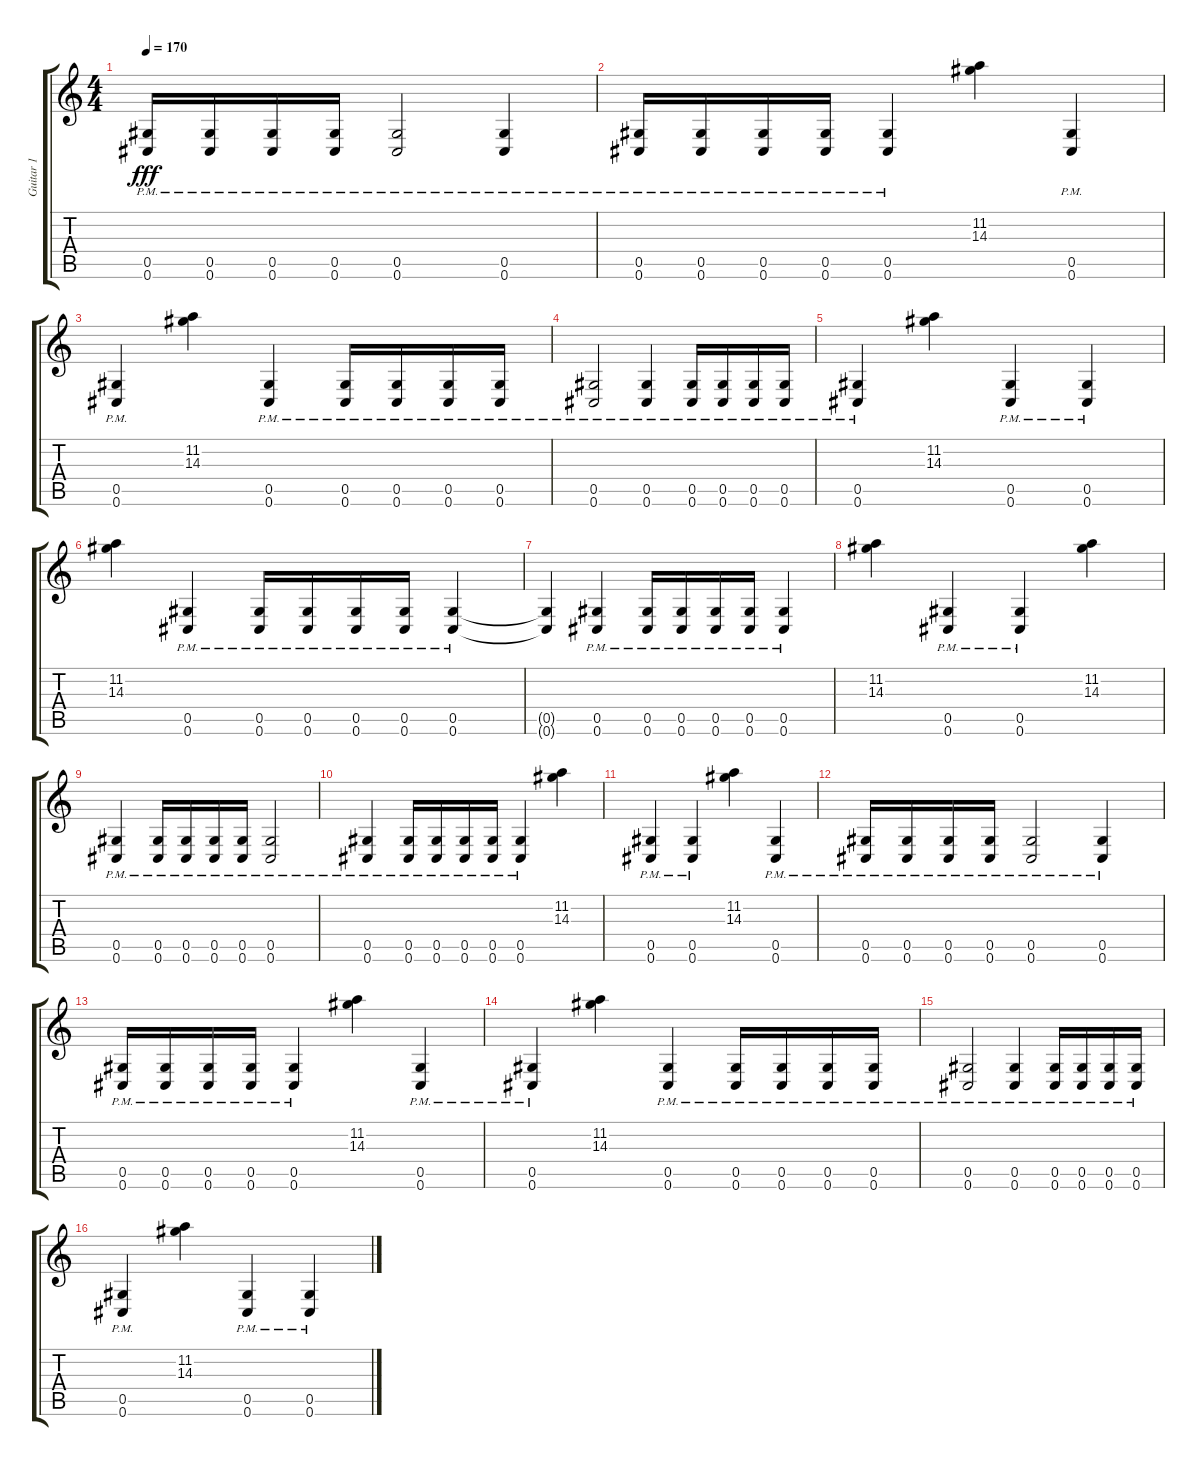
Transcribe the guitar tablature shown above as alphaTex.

\track ("Guitar 1" "Guitar 1") {instrument distortionguitar}
\staff {score tabs}
\tuning (Eb4 Bb3 Gb3 Db3 Ab2 Db2) {hide}
\ts (4 4)
\tempo 170
\clef g2
\ks c
(0.5{pm} 0.6{pm}).16{dy fff} (0.5{pm} 0.6{pm}).16 (0.5{pm} 0.6{pm}).16 (0.5{pm} 0.6{pm}).16 (0.5{pm} 0.6{pm}).2 (0.5{pm} 0.6{pm}).4 |
(0.5{pm} 0.6{pm}).16 (0.5{pm} 0.6{pm}).16 (0.5{pm} 0.6{pm}).16 (0.5{pm} 0.6{pm}).16 (0.5{pm} 0.6{pm}).4 (11.2 14.3).4 (0.5{pm} 0.6{pm}).4 |
(0.5{pm} 0.6{pm}).4 (11.2 14.3).4 (0.5{pm} 0.6{pm}).4 (0.5{pm} 0.6{pm}).16 (0.5{pm} 0.6{pm}).16 (0.5{pm} 0.6{pm}).16 (0.5{pm} 0.6{pm}).16 |
(0.5{pm} 0.6{pm}).2 (0.5{pm} 0.6{pm}).4 (0.5{pm} 0.6{pm}).16 (0.5{pm} 0.6{pm}).16 (0.5{pm} 0.6{pm}).16 (0.5{pm} 0.6{pm}).16 |
(0.5{pm} 0.6{pm}).4 (11.2 14.3).4 (0.5{pm} 0.6{pm}).4 (0.5{pm} 0.6{pm}).4 |
(11.2 14.3).4 (0.5{pm} 0.6{pm}).4 (0.5{pm} 0.6{pm}).16 (0.5{pm} 0.6{pm}).16 (0.5{pm} 0.6{pm}).16 (0.5{pm} 0.6{pm}).16 (0.5{pm} 0.6{pm}).4 |
(0.5{t} 0.6{t}).4 (0.5{pm} 0.6{pm}).4 (0.5{pm} 0.6{pm}).16 (0.5{pm} 0.6{pm}).16 (0.5{pm} 0.6{pm}).16 (0.5{pm} 0.6{pm}).16 (0.5{pm} 0.6{pm}).4 |
(11.2 14.3).4 (0.5{pm} 0.6{pm}).4 (0.5{pm} 0.6{pm}).4 (11.2 14.3).4 |
(0.5{pm} 0.6{pm}).4 (0.5{pm} 0.6{pm}).16 (0.5{pm} 0.6{pm}).16 (0.5{pm} 0.6{pm}).16 (0.5{pm} 0.6{pm}).16 (0.5{pm} 0.6{pm}).2 |
(0.5{pm} 0.6{pm}).4 (0.5{pm} 0.6{pm}).16 (0.5{pm} 0.6{pm}).16 (0.5{pm} 0.6{pm}).16 (0.5{pm} 0.6{pm}).16 (0.5{pm} 0.6{pm}).4 (11.2 14.3).4 |
(0.5{pm} 0.6{pm}).4 (0.5{pm} 0.6{pm}).4 (11.2 14.3).4 (0.5{pm} 0.6{pm}).4 |
(0.5{pm} 0.6{pm}).16 (0.5{pm} 0.6{pm}).16 (0.5{pm} 0.6{pm}).16 (0.5{pm} 0.6{pm}).16 (0.5{pm} 0.6{pm}).2 (0.5{pm} 0.6{pm}).4 |
(0.5{pm} 0.6{pm}).16 (0.5{pm} 0.6{pm}).16 (0.5{pm} 0.6{pm}).16 (0.5{pm} 0.6{pm}).16 (0.5{pm} 0.6{pm}).4 (11.2 14.3).4 (0.5{pm} 0.6{pm}).4 |
(0.5{pm} 0.6{pm}).4 (11.2 14.3).4 (0.5{pm} 0.6{pm}).4 (0.5{pm} 0.6{pm}).16 (0.5{pm} 0.6{pm}).16 (0.5{pm} 0.6{pm}).16 (0.5{pm} 0.6{pm}).16 |
(0.5{pm} 0.6{pm}).2 (0.5{pm} 0.6{pm}).4 (0.5{pm} 0.6{pm}).16 (0.5{pm} 0.6{pm}).16 (0.5{pm} 0.6{pm}).16 (0.5{pm} 0.6{pm}).16 |
(0.5{pm} 0.6{pm}).4 (11.2 14.3).4 (0.5{pm} 0.6{pm}).4 (0.5{pm} 0.6{pm}).4
